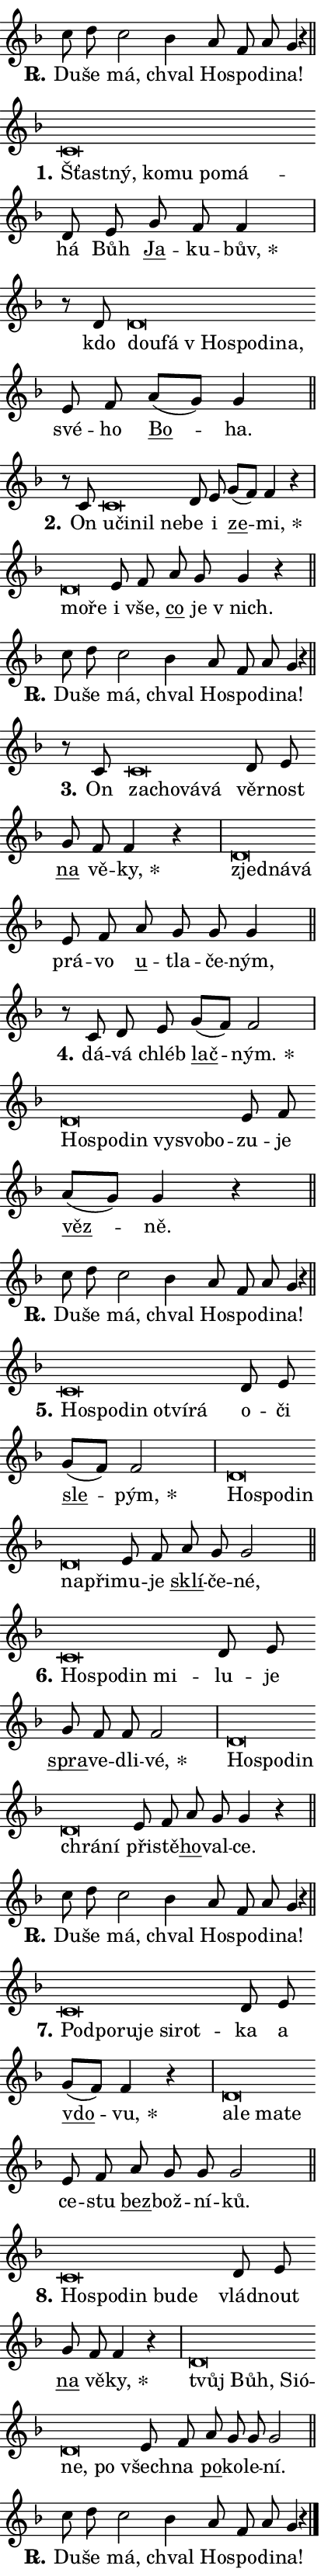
\version "2.24.0"
\header { tagline = "" }
\paper {
  indent = 0\cm
  top-margin = 0\cm
  right-margin = 0.13\cm % to fit lyric hyphens
  bottom-margin = 0\cm
  left-margin = 0\cm
  paper-width = 7\cm
  page-breaking = #ly:one-page-breaking
  system-system-spacing.basic-distance = #11
  score-system-spacing.basic-distance = #11
  ragged-last = ##f
}


%% Author: Thomas Morley
%% https://lists.gnu.org/archive/html/lilypond-user/2020-05/msg00002.html
#(define (line-position grob)
"Returns position of @var[grob} in current system:
   @code{'start}, if at first time-step
   @code{'end}, if at last time-step
   @code{'middle} otherwise
"
  (let* ((col (ly:item-get-column grob))
         (ln (ly:grob-object col 'left-neighbor))
         (rn (ly:grob-object col 'right-neighbor))
         (col-to-check-left (if (ly:grob? ln) ln col))
         (col-to-check-right (if (ly:grob? rn) rn col))
         (break-dir-left
           (and
             (ly:grob-property col-to-check-left 'non-musical #f)
             (ly:item-break-dir col-to-check-left)))
         (break-dir-right
           (and
             (ly:grob-property col-to-check-right 'non-musical #f)
             (ly:item-break-dir col-to-check-right))))
        (cond ((eqv? 1 break-dir-left) 'start)
              ((eqv? -1 break-dir-right) 'end)
              (else 'middle))))

#(define (tranparent-at-line-position vctor)
  (lambda (grob)
  "Relying on @code{line-position} select the relevant enry from @var{vctor}.
Used to determine transparency,"
    (case (line-position grob)
      ((end) (not (vector-ref vctor 0)))
      ((middle) (not (vector-ref vctor 1)))
      ((start) (not (vector-ref vctor 2))))))

noteHeadBreakVisibility =
#(define-music-function (break-visibility)(vector?)
"Makes @code{NoteHead}s transparent relying on @var{break-visibility}"
#{
  \override NoteHead.transparent =
    #(tranparent-at-line-position break-visibility)
#})

#(define delete-ledgers-for-transparent-note-heads
  (lambda (grob)
    "Reads whether a @code{NoteHead} is transparent.
If so this @code{NoteHead} is removed from @code{'note-heads} from
@var{grob}, which is supposed to be @code{LedgerLineSpanner}.
As a result ledgers are not printed for this @code{NoteHead}"
    (let* ((nhds-array (ly:grob-object grob 'note-heads))
           (nhds-list
             (if (ly:grob-array? nhds-array)
                 (ly:grob-array->list nhds-array)
                 '()))
           ;; Relies on the transparent-property being done before
           ;; Staff.LedgerLineSpanner.after-line-breaking is executed.
           ;; This is fragile ...
           (to-keep
             (remove
               (lambda (nhd)
                 (ly:grob-property nhd 'transparent #f))
               nhds-list)))
      ;; TODO find a better method to iterate over grob-arrays, similiar
      ;; to filter/remove etc for lists
      ;; For now rebuilt from scratch
      (set! (ly:grob-object grob 'note-heads)  '())
      (for-each
        (lambda (nhd)
          (ly:pointer-group-interface::add-grob grob 'note-heads nhd))
        to-keep))))

squashNotes = {
  \override NoteHead.X-extent = #'(-0.2 . 0.2)
  \override NoteHead.Y-extent = #'(-0.75 . 0)
  \override NoteHead.stencil =
    #(lambda (grob)
       (let ((pos (ly:grob-property grob 'staff-position)))
         (begin
           (if (< pos -7) (display "ERROR: Lower brevis then expected\n") (display ""))
           (if (<= pos -6) ly:text-interface::print ly:note-head::print))))
}
unSquashNotes = {
  \revert NoteHead.X-extent
  \revert NoteHead.Y-extent
  \revert NoteHead.stencil
}

hideNotes = \noteHeadBreakVisibility #begin-of-line-visible
unHideNotes = \noteHeadBreakVisibility #all-visible

% work-around for resetting accidentals
% https://lilypond.org/doc/v2.23/Documentation/notation/displaying-rhythms#unmetered-music
cadenzaMeasure = {
  \cadenzaOff
  \partial 1024 s1024
  \cadenzaOn
}

#(define-markup-command (accent layout props text) (markup?)
  "Underline accented syllable"
  (interpret-markup layout props
    #{\markup \override #'(offset . 4.3) \underline { #text }#}))

responsum = \markup \concat {
  "R" \hspace #-1.05 \path #0.1 #'((moveto 0 0.07) (lineto 0.9 0.8)) \hspace #0.05 "."
}

spaceSize = #0.6828661417322834 % exact space size for TeX Gyre Schola

\layout {
  \context {
    \Staff
    \remove "Time_signature_engraver"
    \override LedgerLineSpanner.after-line-breaking = #delete-ledgers-for-transparent-note-heads
  }
  \context {
    \Lyrics {
      \override LyricSpace.minimum-distance = \spaceSize
      \override LyricText.font-name = #"TeX Gyre Schola"
      \override LyricText.font-size = 1
      \override StanzaNumber.font-name = #"TeX Gyre Schola Bold"
      \override StanzaNumber.font-size = 1
    }
  }
  \context {
    \Score 
    \override NoteHead.text =
      #(lambda (grob) 
        (let ((pos (ly:grob-property grob 'staff-position)))
          #{\markup {
            \combine
              \halign #-0.55 \raise #(if (= pos -6) 0 0.5) \override #'(thickness . 2) \draw-line #'(3.2 . 0)
              \musicglyph "noteheads.sM1"
          }#}))
  }
}

% magnetic-lyrics.ily
%
%   written by
%     Jean Abou Samra <jean@abou-samra.fr>
%     Werner Lemberg <wl@gnu.org>
%
%   adapted by
%     Jiri Hon <jiri.hon@gmail.com>
%
% Version 2022-Apr-15

% https://www.mail-archive.com/lilypond-user@gnu.org/msg149350.html

#(define (Left_hyphen_pointer_engraver context)
   "Collect syllable-hyphen-syllable occurrences in lyrics and store
them in properties.  This engraver only looks to the left.  For
example, if the lyrics input is @code{foo -- bar}, it does the
following.

@itemize @bullet
@item
Set the @code{text} property of the @code{LyricHyphen} grob between
@q{foo} and @q{bar} to @code{foo}.

@item
Set the @code{left-hyphen} property of the @code{LyricText} grob with
text @q{foo} to the @code{LyricHyphen} grob between @q{foo} and
@q{bar}.
@end itemize

Use this auxiliary engraver in combination with the
@code{lyric-@/text::@/apply-@/magnetic-@/offset!} hook."
   (let ((hyphen #f)
         (text #f))
     (make-engraver
      (acknowledgers
       ((lyric-syllable-interface engraver grob source-engraver)
        (set! text grob)))
      (end-acknowledgers
       ((lyric-hyphen-interface engraver grob source-engraver)
        ;(when (not (grob::has-interface grob 'lyric-space-interface))
          (set! hyphen grob)));)
      ((stop-translation-timestep engraver)
       (when (and text hyphen)
         (ly:grob-set-object! text 'left-hyphen hyphen))
       (set! text #f)
       (set! hyphen #f)))))

#(define (lyric-text::apply-magnetic-offset! grob)
   "If the space between two syllables is less than the value in
property @code{LyricText@/.details@/.squash-threshold}, move the right
syllable to the left so that it gets concatenated with the left
syllable.

Use this function as a hook for
@code{LyricText@/.after-@/line-@/breaking} if the
@code{Left_@/hyphen_@/pointer_@/engraver} is active."
   (let ((hyphen (ly:grob-object grob 'left-hyphen #f)))
     (when hyphen
       (let ((left-text (ly:spanner-bound hyphen LEFT)))
         (when (grob::has-interface left-text 'lyric-syllable-interface)
           (let* ((common (ly:grob-common-refpoint grob left-text X))
                  (this-x-ext (ly:grob-extent grob common X))
                  (left-x-ext
                   (begin
                     ;; Trigger magnetism for left-text.
                     (ly:grob-property left-text 'after-line-breaking)
                     (ly:grob-extent left-text common X)))
                  ;; `delta` is the gap width between two syllables.
                  (delta (- (interval-start this-x-ext)
                            (interval-end left-x-ext)))
                  (details (ly:grob-property grob 'details))
                  (threshold (assoc-get 'squash-threshold details 0.2)))
             (when (< delta threshold)
               (let* (;; We have to manipulate the input text so that
                      ;; ligatures crossing syllable boundaries are not
                      ;; disabled.  For languages based on the Latin
                      ;; script this is essentially a beautification.
                      ;; However, for non-Western scripts it can be a
                      ;; necessity.
                      (lt (ly:grob-property left-text 'text))
                      (rt (ly:grob-property grob 'text))
                      (is-space (grob::has-interface hyphen 'lyric-space-interface))
                      (space (if is-space " " ""))
                      (extra-delta (if is-space spaceSize 0))
                      ;; Append new syllable.
                      (ltrt-space (if (and (string? lt) (string? rt))
                                (string-append lt space rt)
                                (make-concat-markup (list lt space rt))))
                      ;; Right-align `ltrt` to the right side.
                      (ltrt-space-markup (grob-interpret-markup
                               grob
                               (make-translate-markup
                                (cons (interval-length this-x-ext) 0)
                                (make-right-align-markup ltrt-space)))))
                 (begin
                   ;; Don't print `left-text`.
                   (ly:grob-set-property! left-text 'stencil #f)
                   ;; Set text and stencil (which holds all collected
                   ;; syllables so far) and shift it to the left.
                   (ly:grob-set-property! grob 'text ltrt-space)
                   (ly:grob-set-property! grob 'stencil ltrt-space-markup)
                   (ly:grob-translate-axis! grob (- (- delta extra-delta)) X))))))))))


#(define (lyric-hyphen::displace-bounds-first grob)
   ;; Make very sure this callback isn't triggered too early.
   (let ((left (ly:spanner-bound grob LEFT))
         (right (ly:spanner-bound grob RIGHT)))
     (ly:grob-property left 'after-line-breaking)
     (ly:grob-property right 'after-line-breaking)
     (ly:lyric-hyphen::print grob)))

squashThreshold = #0.4

\layout {
  \context {
    \Lyrics
    \consists #Left_hyphen_pointer_engraver
    \override LyricText.after-line-breaking =
      #lyric-text::apply-magnetic-offset!
    \override LyricHyphen.stencil = #lyric-hyphen::displace-bounds-first
    \override LyricText.details.squash-threshold = \squashThreshold
    \override LyricHyphen.minimum-distance = 0
    \override LyricHyphen.minimum-length = \squashThreshold
  }
}

squashText = \override LyricText.details.squash-threshold = 9999
unSquashText = \override LyricText.details.squash-threshold = \squashThreshold

leftText = \override LyricText.self-alignment-X = #LEFT
unLeftText = \revert LyricText.self-alignment-X

starOffset = #(lambda (grob) 
                (let ((x_offset (ly:self-alignment-interface::aligned-on-x-parent grob)))
                  (if (= x_offset 0) 0 (+ x_offset 1.2))))

star = #(define-music-function (syllable)(string?)
"Append star separator at the end of a syllable"
#{
  \once \override LyricText.X-offset = #starOffset
  \lyricmode { \markup {
    #syllable
    \override #'((font-name . "TeX Gyre Schola Bold")) \hspace #0.2 \lower #0.65 \larger "*"
  } }
#})

starAccent = #(define-music-function (syllable)(string?)
"Append star separator at the end of a syllable and make accent"
#{
  \once \override LyricText.X-offset = #starOffset
  \lyricmode { \markup {
    \accent #syllable
    \override #'((font-name . "TeX Gyre Schola Bold")) \hspace #0.2 \lower #0.65 \larger "*"
  } }
#})

breath = #(define-music-function (syllable)(string?)
"Append breathing indicator at the end of a syllable"
#{
  \lyricmode { \markup { #syllable "+" } }
#})

optionalBreath = #(define-music-function (syllable)(string?)
"Append optional breathing indicator at the end of a syllable"
#{
  \lyricmode { \markup { #syllable "(+)" } }
#})


\score {
    <<
        \new Voice = "melody" { \cadenzaOn \key f \major \relative { c''8 d c2 bes4 a8 f a g4 r \cadenzaMeasure \bar "||" \break } }
        \new Lyrics \lyricsto "melody" { \lyricmode { \set stanza = \responsum
Du -- še má, chval Ho -- spo -- di -- na! } }
    >>
    \layout {}
}

\score {
    <<
        \new Voice = "melody" { \cadenzaOn \key f \major \relative { \squashNotes c'\breve*1/16 \hideNotes \breve*1/16 \bar "" \breve*1/16 \bar "" \breve*1/16 \bar "" \breve*1/16 \breve*1/16 \bar "" \unHideNotes \unSquashNotes d8 e \bar "" g f f4 \cadenzaMeasure \bar "|" r8 d8 \squashNotes d\breve*1/16 \hideNotes \breve*1/16 \bar "" \breve*1/16 \bar "" \breve*1/16 \bar "" \breve*1/16 \breve*1/16 \bar "" \unHideNotes \unSquashNotes e8 f \bar "" a[( g)] g4 \cadenzaMeasure \bar "||" \break } }
        \new Lyrics \lyricsto "melody" { \lyricmode { \set stanza = "1."
\leftText Šťast -- \squashText ný, ko -- mu po -- má -- \unLeftText \unSquashText há Bůh \markup \accent Ja -- ku -- \star bův, kdo \leftText dou -- \squashText fá "v Ho" -- spo -- di -- na, \unLeftText \unSquashText své -- ho \markup \accent Bo -- ha. } }
    >>
    \layout {}
}

\score {
    <<
        \new Voice = "melody" { \cadenzaOn \key f \major \relative { r8 c'8 \squashNotes c\breve*1/16 \hideNotes \breve*1/16 \bar "" \breve*1/16 \breve*1/16 \bar "" \unHideNotes \unSquashNotes d8 e \bar "" g[( f)] f4 r \cadenzaMeasure \bar "|" \squashNotes d\breve*1/16 \hideNotes \breve*1/16 \bar "" \unHideNotes \unSquashNotes e8 f \bar "" a g g4 r \cadenzaMeasure \bar "||" \break } }
        \new Lyrics \lyricsto "melody" { \lyricmode { \set stanza = "2."
On \leftText u -- \squashText či -- nil ne -- \unLeftText \unSquashText be i \markup \accent ze -- \star mi, \leftText mo -- \squashText ře \unLeftText \unSquashText i vše, \markup \accent co je "v nich." } }
    >>
    \layout {}
}

\score {
    <<
        \new Voice = "melody" { \cadenzaOn \key f \major \relative { c''8 d c2 bes4 a8 f a g4 r \cadenzaMeasure \bar "||" \break } }
        \new Lyrics \lyricsto "melody" { \lyricmode { \set stanza = \responsum
Du -- še má, chval Ho -- spo -- di -- na! } }
    >>
    \layout {}
}

\score {
    <<
        \new Voice = "melody" { \cadenzaOn \key f \major \relative { r8 c'8 \squashNotes c\breve*1/16 \hideNotes \breve*1/16 \bar "" \breve*1/16 \breve*1/16 \bar "" \unHideNotes \unSquashNotes d8 e \bar "" g f f4 r \cadenzaMeasure \bar "|" \squashNotes d\breve*1/16 \hideNotes \breve*1/16 \breve*1/16 \bar "" \unHideNotes \unSquashNotes e8 f \bar "" a g g g4 \cadenzaMeasure \bar "||" \break } }
        \new Lyrics \lyricsto "melody" { \lyricmode { \set stanza = "3."
On \leftText za -- \squashText cho -- vá -- vá \unLeftText \unSquashText věr -- nost \markup \accent na vě -- \star ky, \leftText zjed -- \squashText ná -- vá \unLeftText \unSquashText prá -- vo \markup \accent u -- tla -- če -- ným, } }
    >>
    \layout {}
}

\score {
    <<
        \new Voice = "melody" { \cadenzaOn \key f \major \relative { r8 c' d8 e \bar "" g[( f)] f2 \cadenzaMeasure \bar "|" \squashNotes d\breve*1/16 \hideNotes \breve*1/16 \bar "" \breve*1/16 \bar "" \breve*1/16 \bar "" \breve*1/16 \breve*1/16 \bar "" \unHideNotes \unSquashNotes e8 f \bar "" a[( g)] g4 r \cadenzaMeasure \bar "||" \break } }
        \new Lyrics \lyricsto "melody" { \lyricmode { \set stanza = "4."
dá -- vá chléb \markup \accent lač -- \star ným. \leftText Ho -- \squashText spo -- din vy -- svo -- bo -- \unLeftText \unSquashText zu -- je \markup \accent věz -- ně. } }
    >>
    \layout {}
}

\score {
    <<
        \new Voice = "melody" { \cadenzaOn \key f \major \relative { c''8 d c2 bes4 a8 f a g4 r \cadenzaMeasure \bar "||" \break } }
        \new Lyrics \lyricsto "melody" { \lyricmode { \set stanza = \responsum
Du -- še má, chval Ho -- spo -- di -- na! } }
    >>
    \layout {}
}

\score {
    <<
        \new Voice = "melody" { \cadenzaOn \key f \major \relative { \squashNotes c'\breve*1/16 \hideNotes \breve*1/16 \bar "" \breve*1/16 \bar "" \breve*1/16 \bar "" \breve*1/16 \breve*1/16 \bar "" \unHideNotes \unSquashNotes d8 e \bar "" g[( f)] f2 \cadenzaMeasure \bar "|" \squashNotes d\breve*1/16 \hideNotes \breve*1/16 \bar "" \breve*1/16 \bar "" \breve*1/16 \breve*1/16 \bar "" \unHideNotes \unSquashNotes e8 f \bar "" a g g2 \cadenzaMeasure \bar "||" \break } }
        \new Lyrics \lyricsto "melody" { \lyricmode { \set stanza = "5."
\leftText Ho -- \squashText spo -- din o -- tví -- rá \unLeftText \unSquashText o -- či \markup \accent sle -- \star pým, \leftText Ho -- \squashText spo -- din na -- při -- \unLeftText \unSquashText mu -- je \markup \accent sklí -- če -- né, } }
    >>
    \layout {}
}

\score {
    <<
        \new Voice = "melody" { \cadenzaOn \key f \major \relative { \squashNotes c'\breve*1/16 \hideNotes \breve*1/16 \bar "" \breve*1/16 \breve*1/16 \bar "" \unHideNotes \unSquashNotes d8 e \bar "" g f f f2 \cadenzaMeasure \bar "|" \squashNotes d\breve*1/16 \hideNotes \breve*1/16 \bar "" \breve*1/16 \bar "" \breve*1/16 \breve*1/16 \bar "" \unHideNotes \unSquashNotes e8 f \bar "" a g g4 r \cadenzaMeasure \bar "||" \break } }
        \new Lyrics \lyricsto "melody" { \lyricmode { \set stanza = "6."
\leftText Ho -- \squashText spo -- din mi -- \unLeftText \unSquashText lu -- je \markup \accent spra -- ve -- dli -- \star vé, \leftText Ho -- \squashText spo -- din chrá -- ní \unLeftText \unSquashText při -- stě -- \markup \accent ho -- val -- ce. } }
    >>
    \layout {}
}

\score {
    <<
        \new Voice = "melody" { \cadenzaOn \key f \major \relative { c''8 d c2 bes4 a8 f a g4 r \cadenzaMeasure \bar "||" \break } }
        \new Lyrics \lyricsto "melody" { \lyricmode { \set stanza = \responsum
Du -- še má, chval Ho -- spo -- di -- na! } }
    >>
    \layout {}
}

\score {
    <<
        \new Voice = "melody" { \cadenzaOn \key f \major \relative { \squashNotes c'\breve*1/16 \hideNotes \breve*1/16 \bar "" \breve*1/16 \bar "" \breve*1/16 \bar "" \breve*1/16 \breve*1/16 \bar "" \unHideNotes \unSquashNotes d8 e \bar "" g[( f)] f4 r \cadenzaMeasure \bar "|" \squashNotes d\breve*1/16 \hideNotes \breve*1/16 \bar "" \breve*1/16 \breve*1/16 \bar "" \unHideNotes \unSquashNotes e8 f \bar "" a g g g2 \cadenzaMeasure \bar "||" \break } }
        \new Lyrics \lyricsto "melody" { \lyricmode { \set stanza = "7."
\leftText Pod -- \squashText po -- ru -- je si -- rot -- \unLeftText \unSquashText ka a \markup \accent vdo -- \star vu, \leftText a -- \squashText le ma -- te \unLeftText \unSquashText ce -- stu \markup \accent bez -- bož -- ní -- ků. } }
    >>
    \layout {}
}

\score {
    <<
        \new Voice = "melody" { \cadenzaOn \key f \major \relative { \squashNotes c'\breve*1/16 \hideNotes \breve*1/16 \bar "" \breve*1/16 \bar "" \breve*1/16 \breve*1/16 \bar "" \unHideNotes \unSquashNotes d8 e \bar "" g f f4 r \cadenzaMeasure \bar "|" \squashNotes d\breve*1/16 \hideNotes \breve*1/16 \bar "" \breve*1/16 \bar "" \breve*1/16 \bar "" \breve*1/16 \breve*1/16 \bar "" \unHideNotes \unSquashNotes e8 f \bar "" a g g g2 \cadenzaMeasure \bar "||" \break } }
        \new Lyrics \lyricsto "melody" { \lyricmode { \set stanza = "8."
\leftText Ho -- \squashText spo -- din bu -- de \unLeftText \unSquashText vlád -- nout \markup \accent na vě -- \star ky, \leftText tvůj \squashText Bůh, Si -- ó -- ne, po \unLeftText \unSquashText všech -- na \markup \accent po -- ko -- le -- ní. } }
    >>
    \layout {}
}

\score {
    <<
        \new Voice = "melody" { \cadenzaOn \key f \major \relative { c''8 d c2 bes4 a8 f a g4 r \cadenzaMeasure \bar "||" \break } \bar "|." }
        \new Lyrics \lyricsto "melody" { \lyricmode { \set stanza = \responsum
Du -- še má, chval Ho -- spo -- di -- na! } }
    >>
    \layout {}
}
